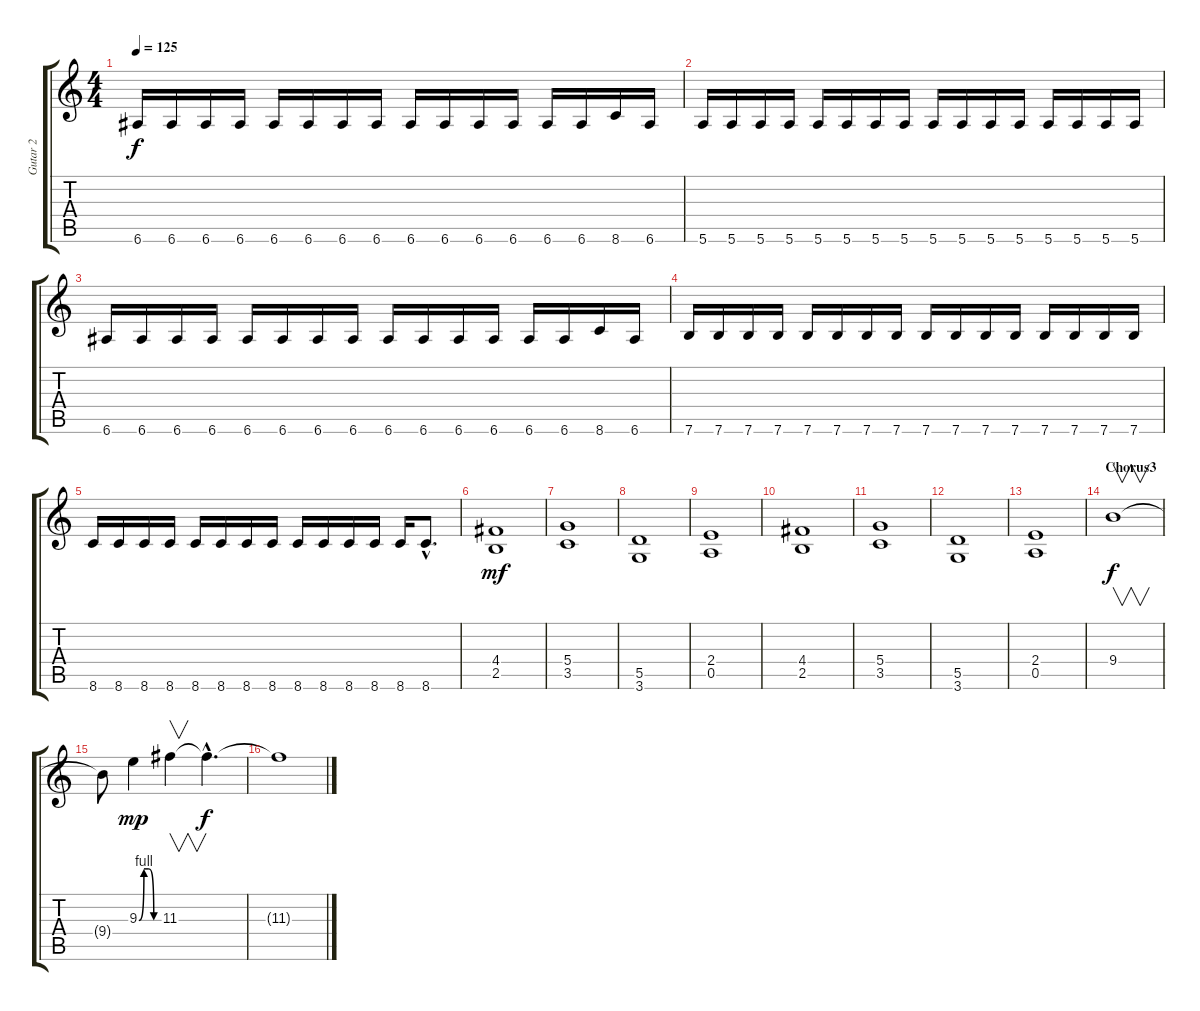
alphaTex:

\track ("Gutar 2" "Gutar 2") {instrument overdrivenguitar}
\staff {score tabs}
\tuning (E4 B3 G3 D3 A2 E2) {hide}
\ts (4 4)
\tempo 125
\clef g2
\ks c
6.6.16{dy f} 6.6.16 6.6.16 6.6.16 6.6.16 6.6.16 6.6.16 6.6.16 6.6.16 6.6.16 6.6.16 6.6.16 6.6.16 6.6.16 8.6.16 6.6.16 |
5.6.16 5.6.16 5.6.16 5.6.16 5.6.16 5.6.16 5.6.16 5.6.16 5.6.16 5.6.16 5.6.16 5.6.16 5.6.16 5.6.16 5.6.16 5.6.16 |
6.6.16 6.6.16 6.6.16 6.6.16 6.6.16 6.6.16 6.6.16 6.6.16 6.6.16 6.6.16 6.6.16 6.6.16 6.6.16 6.6.16 8.6.16 6.6.16 |
7.6.16 7.6.16 7.6.16 7.6.16 7.6.16 7.6.16 7.6.16 7.6.16 7.6.16 7.6.16 7.6.16 7.6.16 7.6.16 7.6.16 7.6.16 7.6.16 |
8.6.16 8.6.16 8.6.16 8.6.16 8.6.16 8.6.16 8.6.16 8.6.16 8.6.16 8.6.16 8.6.16 8.6.16 8.6.16 8.6{hac}.8{d} |
(4.4 2.5).1{dy mf} |
(5.4 3.5).1 |
(5.5 3.6).1 |
(2.4 0.5).1 |
(4.4 2.5).1 |
(5.4 3.5).1 |
(5.5 3.6).1 |
(2.4 0.5).1 |
\section ("" "Chorus3")
9.4.1{v dy f} |
9.4{t}.8 9.3{be (custom 0 0 15 4 30 4 45 0 60 0)}.4{dy mp} 11.3.4{v} 11.3{hac t}.4{d dy f} |
11.3{t}.1
